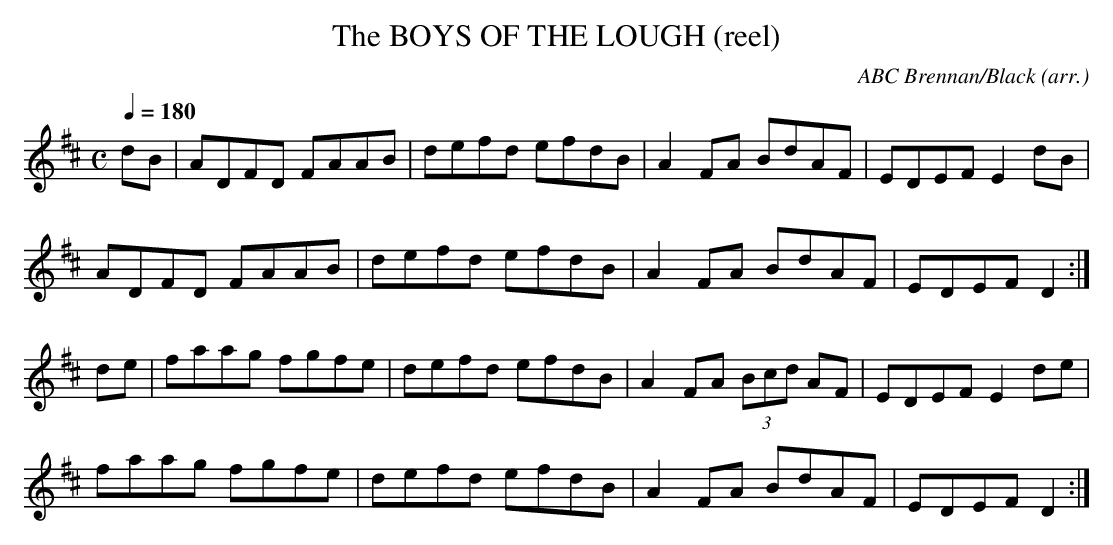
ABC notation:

X:1
T:BOYS OF THE LOUGH (reel), The
C:ABC Brennan/Black (arr.)
Q:1/4=180
M:C
L:1/8
K:D
dB|ADFD FAAB|defd efdB|A2FA BdAF|EDEF E2dB|
ADFD FAAB|defd efdB|A2FA BdAF|EDEF D2:|
de|faag fgfe|defd efdB|A2FA (3Bcd AF|EDEF E2de|
faag fgfe|defd efdB|A2FA BdAF|EDEF D2:|
